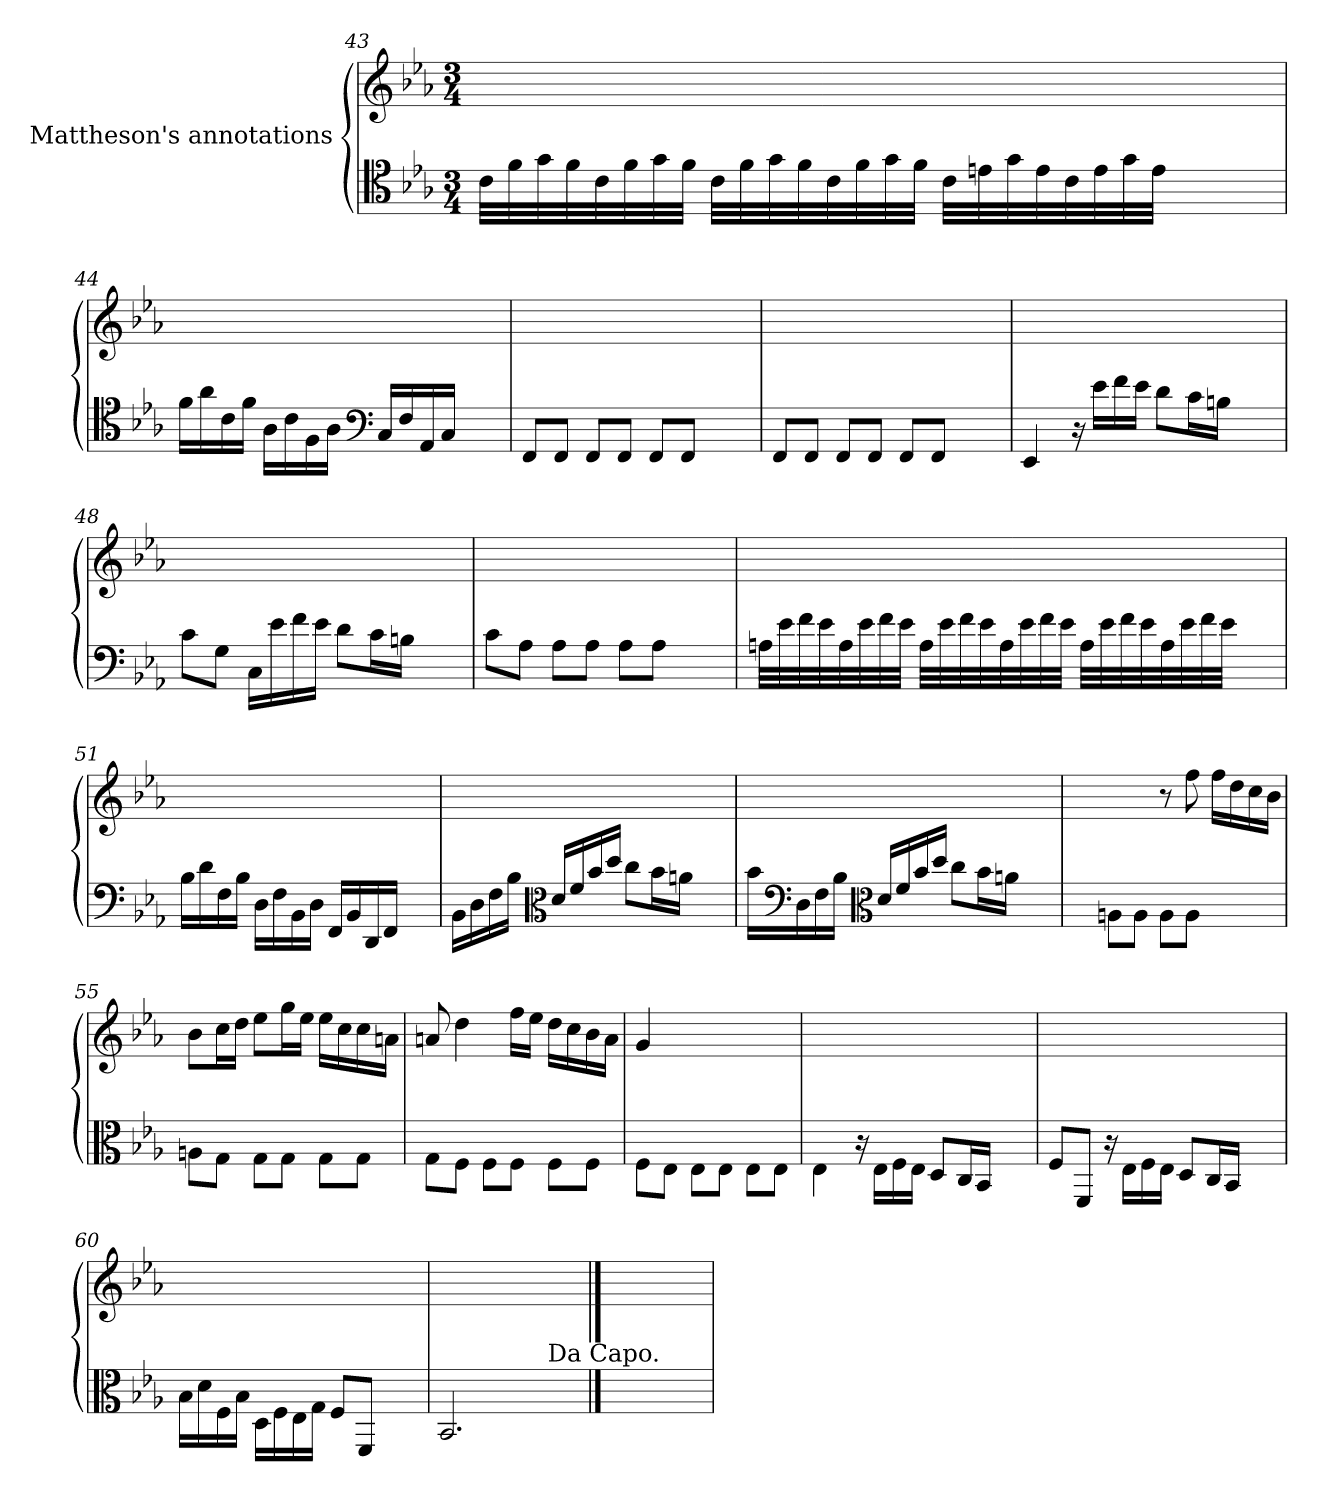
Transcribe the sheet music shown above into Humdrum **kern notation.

**kern	**kern
*part2	*part1
*staff2	*staff1
*	*I"Mattheson's annotations
*clefC4	*clefG2
*k[b-e-a-]	*k[b-e-a-]
*c:	*c:
*M3/4	*M3/4
=43	=43
32c\LLL	2.ryy
32f\	.
32g\	.
32f\	.
32c\	.
32f\	.
32g\	.
32f\JJJ	.
32c\LLL	.
32f\	.
32g\	.
32f\	.
32c\	.
32f\	.
32g\	.
32f\JJJ	.
32c\LLL	.
32en\	.
32g\	.
32e\	.
32c\	.
32e\	.
32g\	.
32e\JJJ	.
4ryy	4ryy
=44	=44
16f\LL	4ryy
16a-\	.
16c\	.
16f\JJ	.
16A-\LL	2.ryy
16c\	.
16F\	.
16A-\JJ	.
*clefF4	*
16C/LL	.
16F/	.
16AA-/	.
16C/JJ	.
4ryy	.
=45	=45
8FF/L	4ryy
8FF/J	.
8FF/L	2.ryy
8FF/J	.
8FF/L	.
8FF/J	.
4ryy	.
=46	=46
8FF/L	4ryy
8FF/J	.
8FF/L	2.ryy
8FF/J	.
8FF/L	.
8FF/J	.
4ryy	.
=47	=47
4EE-/	4ryy
16r	2.ryy
16e-\LL	.
16f\	.
16e-\JJ	.
8d\L	.
16c\L	.
16Bn\JJ	.
4ryy	.
=48	=48
8c\L	4ryy
8G\J	.
16C\LL	2.ryy
16e-\	.
16f\	.
16e-\JJ	.
8d\L	.
16c\L	.
16Bn\JJ	.
4ryy	.
=49	=49
8c\L	4ryy
8A-\J	.
8A-\L	2.ryy
8A-\J	.
8A-\L	.
8A-\J	.
4ryy	.
=50	=50
32An\LLL	4ryy
32e-\	.
32f\	.
32e-\	.
32A\	.
32e-\	.
32f\	.
32e-\JJJ	.
32A\LLL	2.ryy
32e-\	.
32f\	.
32e-\	.
32A\	.
32e-\	.
32f\	.
32e-\JJJ	.
32A\LLL	.
32e-\	.
32f\	.
32e-\	.
32A\	.
32e-\	.
32f\	.
32e-\JJJ	.
4ryy	.
=51	=51
16B-\LL	4ryy
16d\	.
16F\	.
16B-\JJ	.
16D\LL	2.ryy
16F\	.
16BB-\	.
16D\JJ	.
16FF/LL	.
16BB-/	.
16DD/	.
16FF/JJ	.
4ryy	.
=52	=52
16BB-\LL	4ryy
16D\	.
16F\	.
16B-\JJ	.
*clefC3	*
16d/LL	2.ryy
16f/	.
16b-/	.
16dd/JJ	.
8cc\L	.
16b-\L	.
16an\JJ	.
4ryy	.
=53	=53
16b-\LL	4ryy
*clefF4	*
16D\	.
16F\	.
16B-\JJ	.
*clefC3	*
16d/LL	2.ryy
16f/	.
16b-/	.
16dd/JJ	.
8cc\L	.
16b-\L	.
16an\JJ	.
4ryy	.
=54	=54
4ryy	4ryy
8An\L	4ryy
8A\J	.
8A\L	8r
8A\J	8ff\
4ryy	16ff\LL
.	16dd\
.	16cc\
.	16b-\JJ
=55	=55
8An\L	8b-\L
8G\J	16cc\L
.	16dd\JJ
8G\L	8ee-\L
8G\J	16gg\L
.	16ee-\JJ
8G\L	16ee-\LL
.	16cc\
8G\J	16cc\
.	16an/JJ
=56	=56
8G\L	8an/
8F\J	4dd\
8F\L	.
8F\J	16ff\LL
.	16ee-\JJ
8F\L	16dd\LL
.	16cc\
8F\J	16b-\
.	16a/JJ
=57	=57
8F\L	4g/
8E-\J	.
8E-\L	4ryy
8E-\J	.
8E-\L	4ryy
8E-\J	.
=58	=58
4E-\	2.ryy
16r	.
16E-\LL	.
16F\	.
16E-\JJ	.
8D/L	.
16C/L	.
16BB-/JJ	.
4ryy	4ryy
=59	=59
8F/L	4ryy
8FF/J	.
16r	2.ryy
16E-\LL	.
16F\	.
16E-\JJ	.
8D/L	.
16C/L	.
16BB-/JJ	.
4ryy	.
=60	=60
16B-\LL	4ryy
16d\	.
16F\	.
16B-\JJ	.
16D\LL	2.ryy
16F\	.
16E-\	.
16G\JJ	.
8F/L	.
8FF/J	.
4ryy	.
=61	=61
2.BB-/	4ryy
.	2.ryy
!LO:TX:t=Da Capo.	!
4ryy	.
==62	==62
2.ryy	4ryy
.	2ryy
=	=
*-	*-
